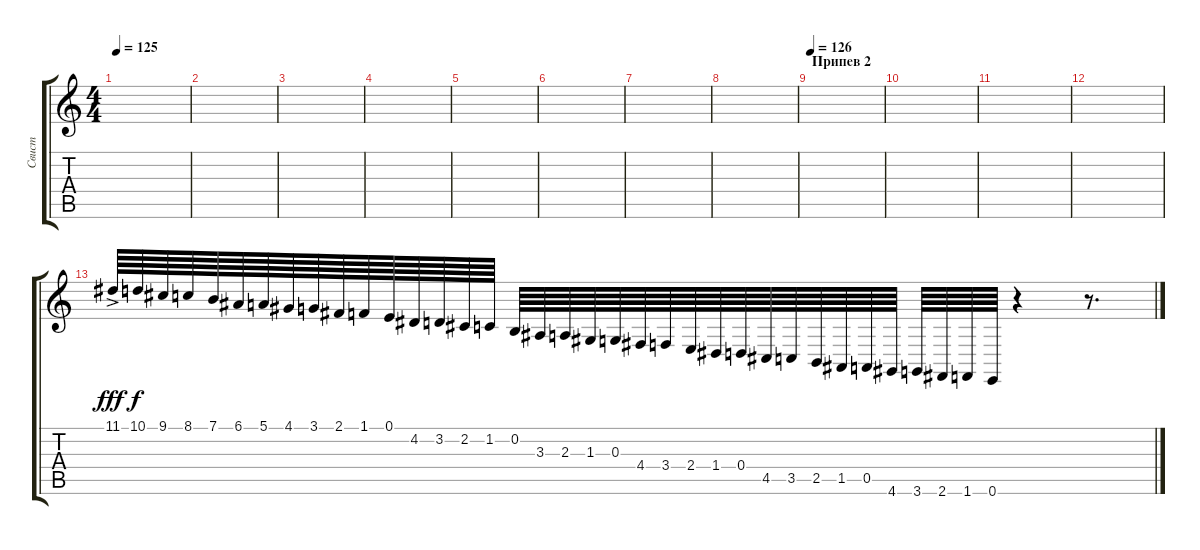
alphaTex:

\track ("Свист" "Свист") {instrument guitarfretnoise}
\staff {score tabs}
\tuning (E4 B3 G3 D3 A2 E2) {hide}
\ts (4 4)
\tempo 125
\clef g2
\ks c
|
|
|
|
|
|
|
|
\section ("" "Припев 2")
\tempo 126
|
|
|
|
11.1{ac}.64{dy fff balance 16} 10.1.64{dy f} 9.1.64{balance 15} 8.1.64 7.1.64{balance 14} 6.1.64 5.1.64{balance 13} 4.1.64 3.1.64{balance 12} 2.1.64 1.1.64{balance 11} 0.1.64 4.2.64{balance 10} 3.2.64 2.2.64{balance 9} 1.2.64 0.2.64{balance 8} 3.3.64 2.3.64{balance 7} 1.3.64 0.3.64{balance 6} 4.4.64 3.4.64{balance 5} 2.4.64 1.4.64{balance 4} 0.4.64 4.5.64 3.5.64{balance 3} 2.5.64 1.5.64 0.5.64{balance 2} 4.6.64 3.6.64{balance 2} 2.6.64 1.6.64{balance 0} 0.6.64 r.4 r.8{d}
